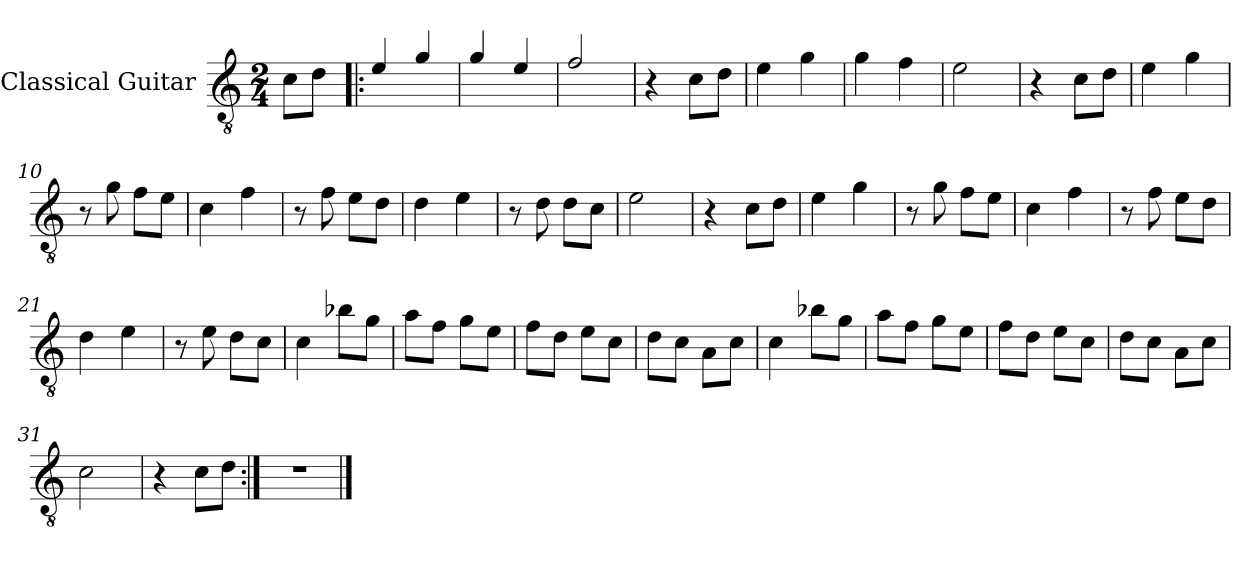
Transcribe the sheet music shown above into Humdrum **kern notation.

**kern
*part1
*staff1
*I"Classical Guitar
*I'Guit.
*clefGv2
*ITrd-7c-12
*k[]
*M2/4
=
8cc\L
8dd\J
=1!|:
4ee/
4gg/
=2
4gg/
4ee/
=3
2ff/
=4
4r
8cc\L
8dd\J
=5
4ee\
4gg\
=6
4gg\
4ff\
=7
2ee\
!!LO:LB:g=z
=8
4r
8cc\L
8dd\J
=9
4ee\
4gg\
=10
8r
8gg\
8ff\L
8ee\J
=11
4cc\
4ff\
=12
8r
8ff\
8ee\L
8dd\J
=13
4dd\
4ee\
=14
8r
8dd\
8dd\L
8cc\J
=15
2ee\
!!LO:LB:g=z
=16
4r
8cc\L
8dd\J
=17
4ee\
4gg\
=18
8r
8gg\
8ff\L
8ee\J
=19
4cc\
4ff\
=20
8r
8ff\
8ee\L
8dd\J
=21
4dd\
4ee\
=22
8r
8ee\
8dd\L
8cc\J
!!LO:LB:g=z
=23
4cc\
8bb-X\L
8gg\J
=24
8aa\L
8ff\J
8gg\L
8ee\J
=25
8ff\L
8dd\J
8ee\L
8cc\J
=26
8dd\L
8cc\J
8a\L
8cc\J
!!LO:LB:g=z
=27
4cc\
8bb-X\L
8gg\J
=28
8aa\L
8ff\J
8gg\L
8ee\J
=29
8ff\L
8dd\J
8ee\L
8cc\J
=30
8dd\L
8cc\J
8a\L
8cc\J
=31
2cc\
=32
4r
8cc\L
8dd\J
=33:|!
2r
==
*-
